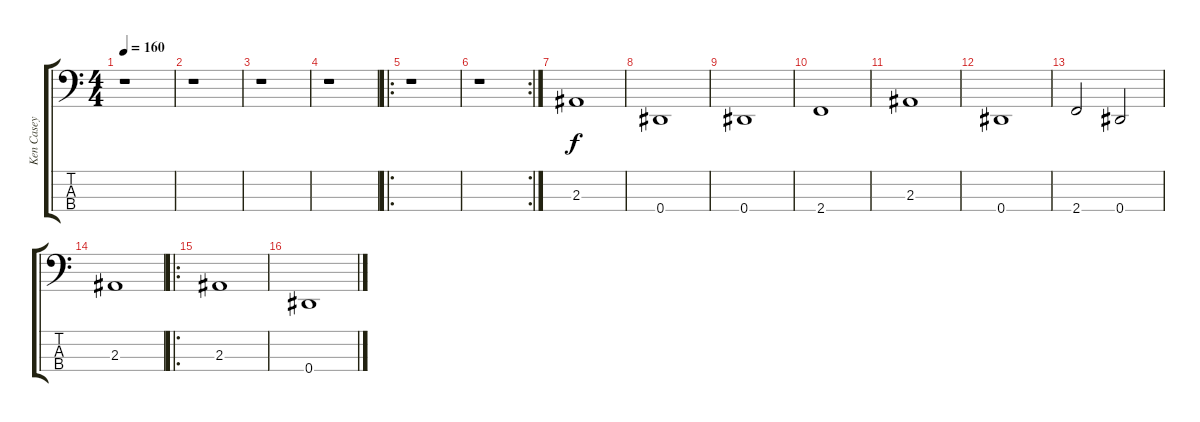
\track ("Ken Casey" "Ken Casey") {instrument electricbassfinger}
\staff {score tabs}
\tuning (Gb2 Db2 Ab1 Eb1) {hide}
\ts (4 4)
\tempo 160
\clef f4
\ks c
r.1{dy f instrument electricbassfinger} |
r.1 |
r.1 |
r.1 |
\ro
r.1 |
\rc 2
r.1 |
2.3.1 |
0.4.1 |
0.4.1 |
2.4.1 |
2.3.1 |
0.4.1 |
2.4.2 0.4.2 |
2.3.1 |
\ro
2.3.1 |
0.4.1
